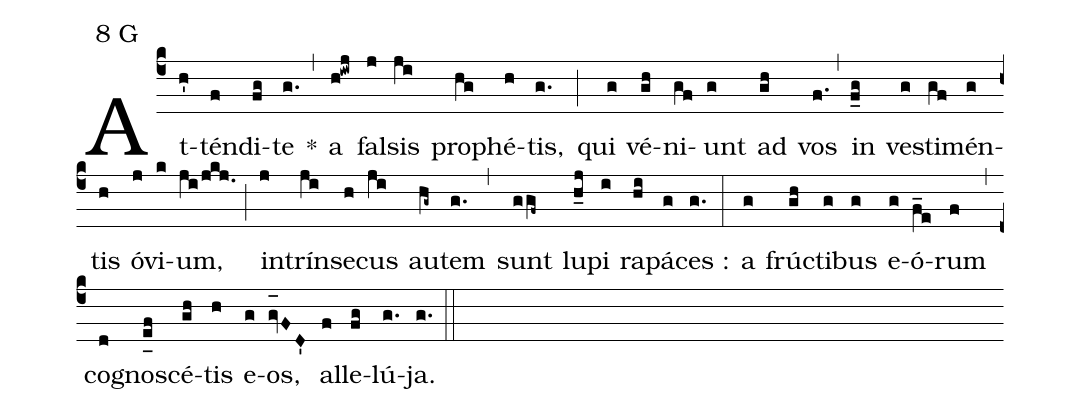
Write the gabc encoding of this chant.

mode:8 G;
%%
(c4) At(h')tén(f)di(fg)te(g.) *(,) a(h!iwj) fal(j)sis(ji) pro(hg)phé(h)tis,(g.) (;) qui(g) vé(gh)ni(gf)unt(g) ad(gh) vos(f.) (,) in(f_g) ve(g)sti(gf)mén(g)tis(h) ó(j)vi(k)um,(ji/jkj.) (;) in(j)trín(ji)se(h)cus(ji) au(hg~)tem(g.) (,) sunt(ggf~) lu(h_j)pi(i) ra(hi)pá(g)ces :(g.) (:) a(g) frú(gh)cti(g)bus(g) e(g)ó(f_e)rum(f) (,) co(d)gno(e_[uh:l]f)scé(gh)tis(h) e(g)os,(gv_[oh:h]FD') al(f)le(fg)lú(g.)ja.(g.) (::)
